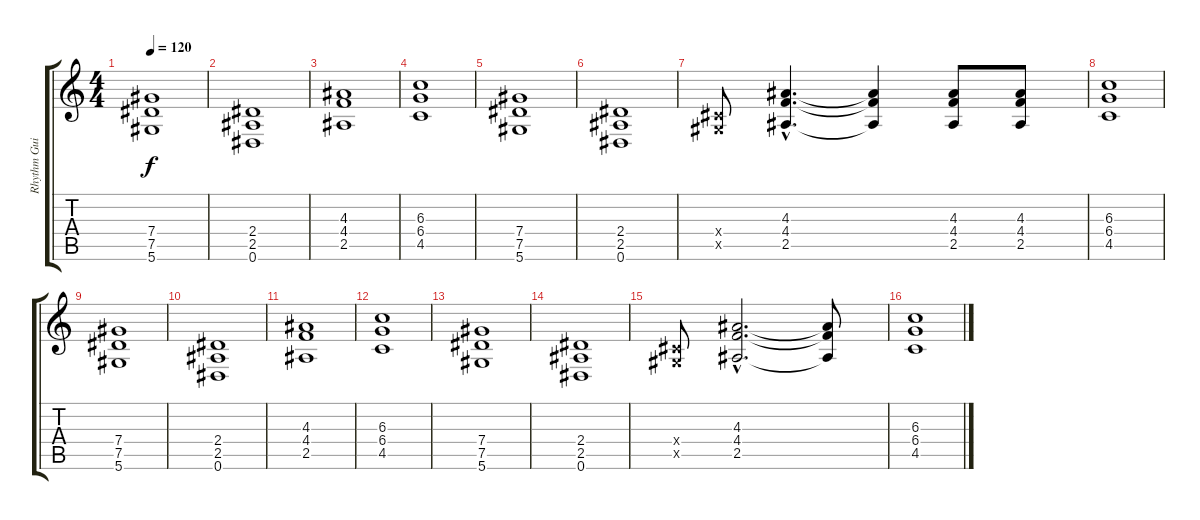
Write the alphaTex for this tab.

\track ("Rhythm Guitar" "Rhythm Gui") {instrument distortionguitar}
\staff {score tabs}
\tuning (Eb4 Bb3 Gb3 Db3 Ab2 Eb2) {hide}
\ts (4 4)
\tempo 120
\clef g2
\ks c
(7.4 7.5 5.6).1{dy f} |
(2.4 2.5 0.6).1 |
(4.3 4.4 2.5).1 |
(6.3 6.4 4.5).1 |
(7.4 7.5 5.6).1 |
(2.4 2.5 0.6).1 |
(0.4{x} 0.5{x}).8 (4.3{hac} 4.4{hac} 2.5{hac}).4{d} (4.3{t} 4.4{t} 2.5{t}).4 (4.3 4.4 2.5).8 (4.3 4.4 2.5).8 |
(6.3 6.4 4.5).1 |
(7.4 7.5 5.6).1 |
(2.4 2.5 0.6).1 |
(4.3 4.4 2.5).1 |
(6.3 6.4 4.5).1 |
(7.4 7.5 5.6).1 |
(2.4 2.5 0.6).1 |
(0.4{x} 0.5{x}).8 (4.3{hac} 4.4{hac} 2.5{hac}).2{d} (4.3{t} 4.4{t} 2.5{t}).8 |
(6.3 6.4 4.5).1
